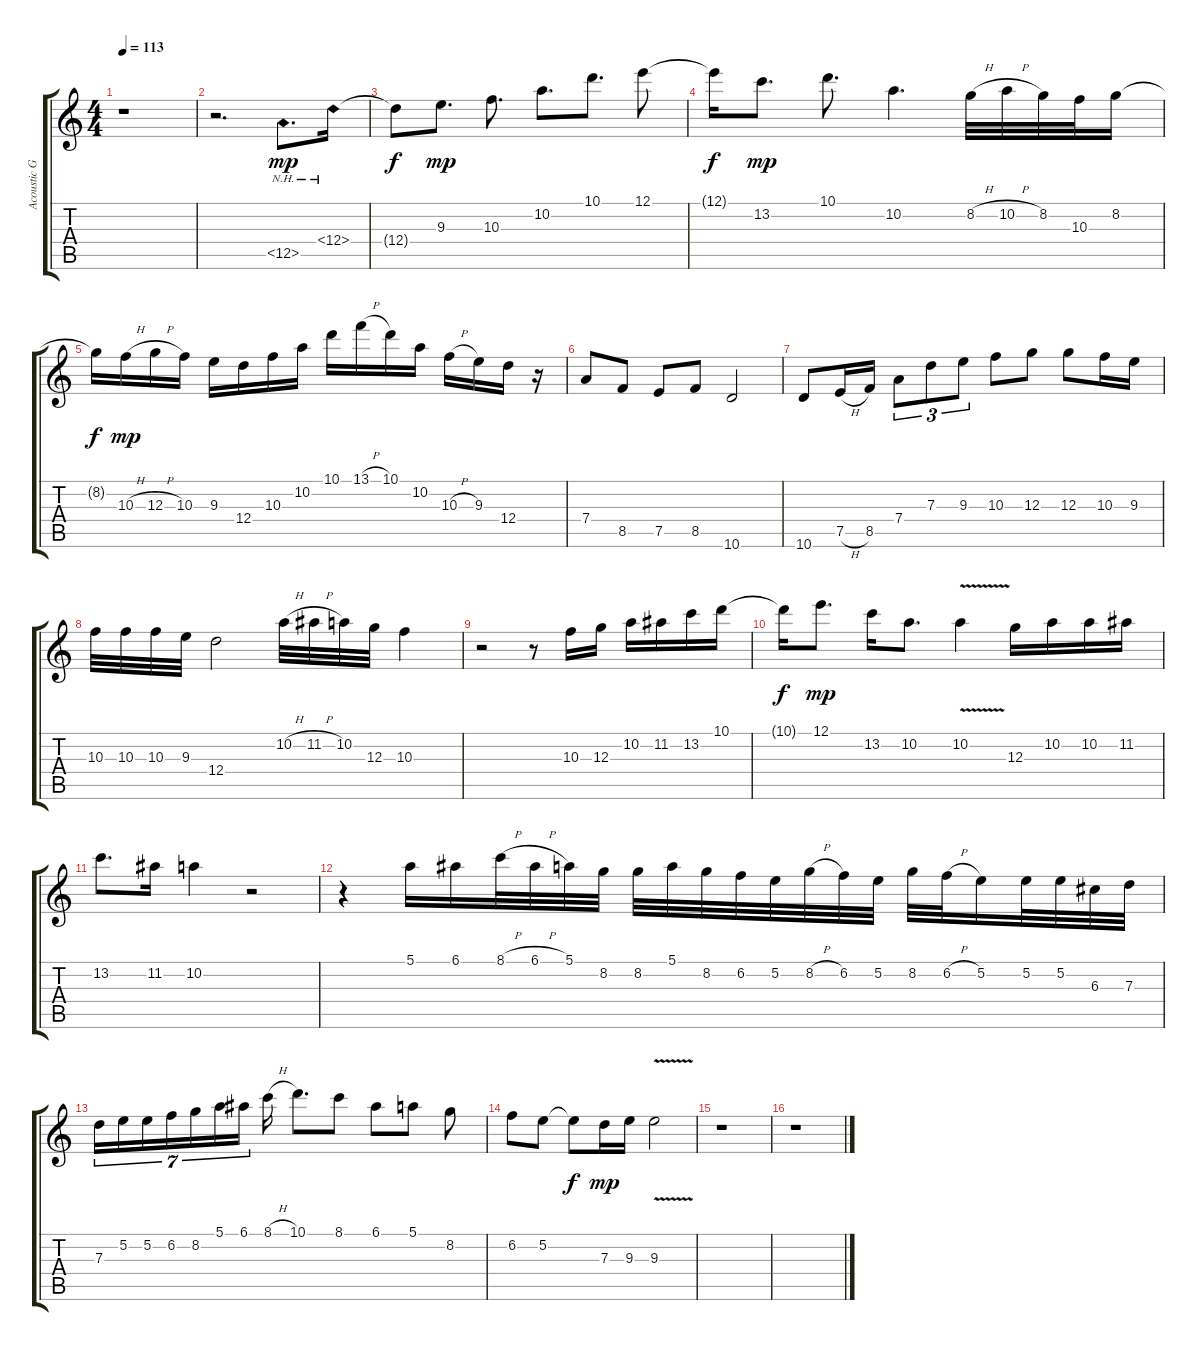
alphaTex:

\track ("Acoustic Guitar I" "Acoustic G") {instrument acousticguitarsteel}
\staff {score tabs}
\tuning (E4 B3 G3 D3 A2 E2) {hide}
\ts (4 4)
\tempo 113
\clef g2
\ks c
r.1{dy mp instrument acousticguitarsteel} |
r.2{d} 12.5{nh}.8{d} 12.4{nh}.16 |
12.4{t}.8{dy f} 9.3.8{d dy mp} 10.3.8{d} 10.2.8{d} 10.1.8{d} 12.1.8 |
12.1{t}.16{dy f} 13.2.8{d dy mp} 10.1.8{d} 10.2.4{d} 8.2{h}.32 10.2{h}.32 8.2.32 10.3.32 8.2.16 |
8.2{t}.16{dy f} 10.3{h}.16{dy mp} 12.3{h}.16 10.3.16 9.3.16 12.4.16 10.3.16 10.2.16 10.1.16 13.1{h}.16 10.1.16 10.2.16 10.3{h}.16 9.3.16 12.4.16 r.16 |
7.4.8 8.5.8 7.5.8 8.5.8 10.6.2 |
10.6.8 7.5{h}.16 8.5.16 7.4.8{tu (3 2)} 7.3.8{tu (3 2)} 9.3.8{tu (3 2)} 10.3.8 12.3.8 12.3.8 10.3.16 9.3.16 |
10.3.32 10.3.32 10.3.32 9.3.32 12.4.2 10.2{h}.32 11.2{h}.32 10.2.32 12.3.32 10.3.4 |
r.2 r.8 10.3.16 12.3.16 10.2.16 11.2.16 13.2.16 10.1.16 |
10.1{t}.16{dy f} 12.1.8{d dy mp} 13.2.16 10.2.8{d} 10.2{v}.4 12.3.16 10.2.16 10.2.16 11.2.16 |
13.2.8{d} 11.2.16 10.2.4 r.2 |
r.4 5.1.16 6.1.16 8.1{h}.32 6.1{h}.32 5.1.32 8.2.32 8.2.32 5.1.32 8.2.32 6.2.32 5.2.32 8.2{h}.32 6.2.32 5.2.32 8.2.32 6.2{h}.32 5.2.16 5.2.32 5.2.32 6.3.32 7.3.32 |
7.3.16{tu (7 4)} 5.2.16{tu (7 4)} 5.2.16{tu (7 4)} 6.2.16{tu (7 4)} 8.2.16{tu (7 4)} 5.1.16{tu (7 4)} 6.1.16{tu (7 4)} 8.1{h}.16 10.1.8{d} 8.1.8 6.1.8 5.1.8 8.2.8 |
6.2.8 5.2.8 5.2{t}.8{dy f} 7.3.16{dy mp} 9.3.16 9.3{v}.2 |
r.1 |
r.1
